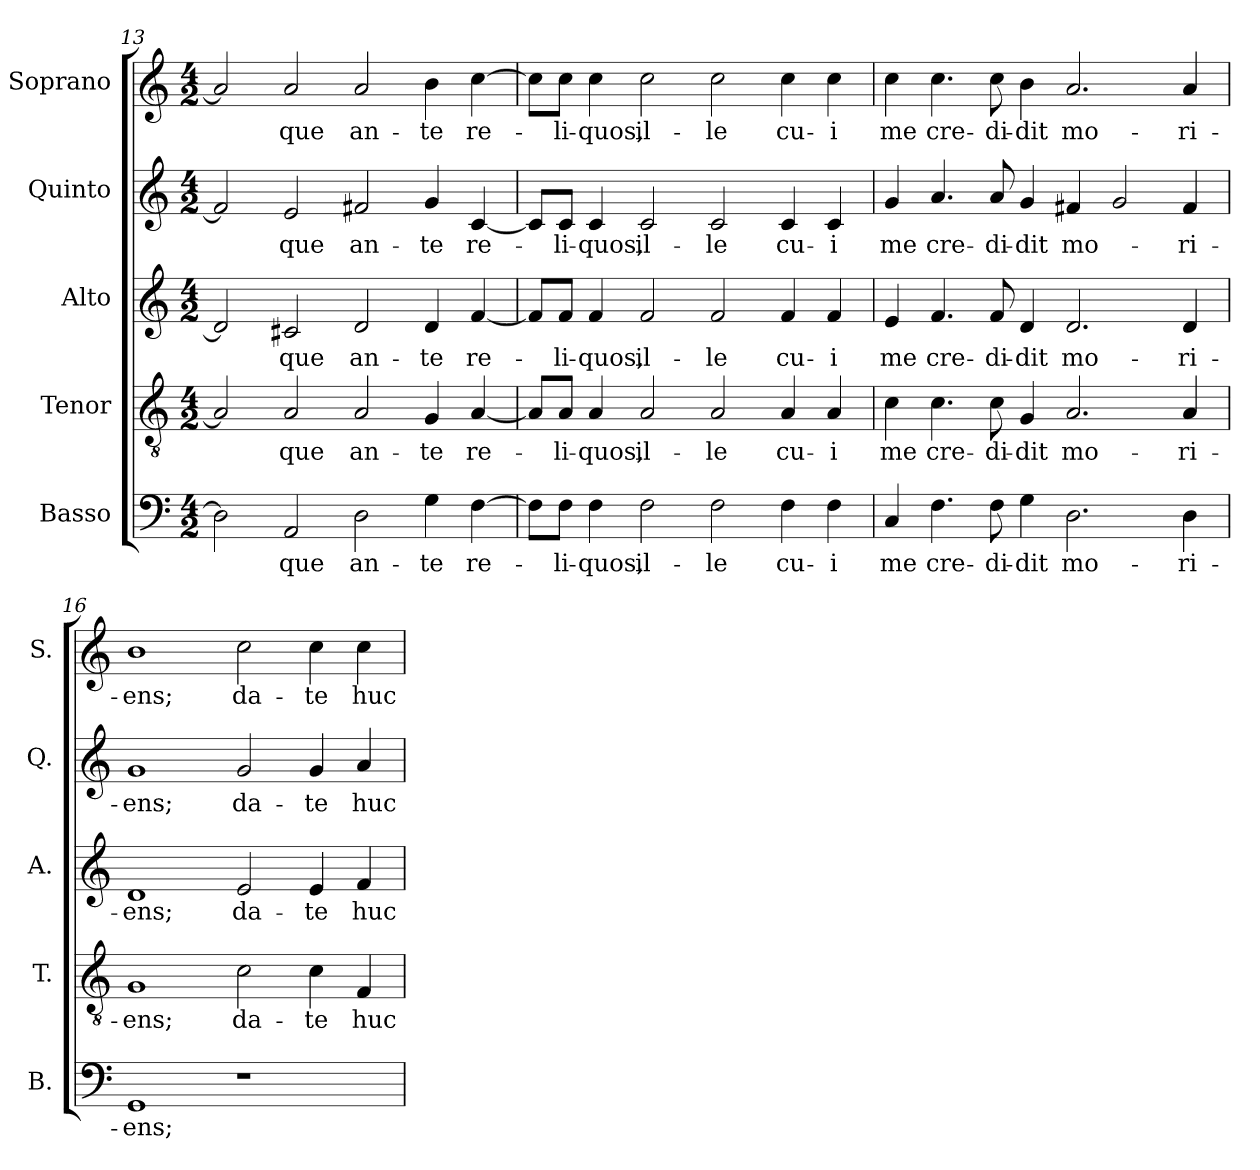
**kern	**text	**kern	**text	**kern	**text	**kern	**text	**kern	**text
*part5	*part5	*part4	*part4	*part3	*part3	*part2	*part2	*part1	*part1
*staff5	*staff5	*staff4	*staff4	*staff3	*staff3	*staff2	*staff2	*staff1	*staff1
*I"Basso	*	*I"Tenor	*	*I"Alto	*	*I"Quinto	*	*I"Soprano	*
*I'B.	*	*I'T.	*	*I'A.	*	*I'Q.	*	*I'S.	*
*clefF4	*	*clefGv2	*	*clefG2	*	*clefG2	*	*clefG2	*
*	*	*ITrd7c12	*	*	*	*	*	*	*
*k[]	*	*k[]	*	*k[]	*	*k[]	*	*k[]	*
*C:	*	*C:	*	*C:	*	*C:	*	*C:	*
*M4/2	*	*M4/2	*	*M4/2	*	*M4/2	*	*M4/2	*
=13	=13	=13	=13	=13	=13	=13	=13	=13	=13
2Di\]	.	2AAi/]	.	2di/]	.	2fi/]	.	2ai/]	.
!	!LO:LY:b:color=#000000	!	!	!	!	!	!	!	!
!	!	!	!LO:LY:b:color=#000000	!	!	!	!	!	!
!	!	!	!	!	!LO:LY:b:color=#000000	!	!	!	!
!	!	!	!	!	!	!	!LO:LY:b:color=#000000	!	!
!	!	!	!	!	!	!	!	!	!LO:LY:b:color=#000000
2AAi/	que	2AAi/	-que	2c#Xi/	-que	2ei/	-que	2ai/	-que
!	!LO:LY:b:color=#000000	!	!	!	!	!	!	!	!
!	!	!	!LO:LY:b:color=#000000	!	!	!	!	!	!
!	!	!	!	!	!LO:LY:b:color=#000000	!	!	!	!
!	!	!	!	!	!	!	!LO:LY:b:color=#000000	!	!
!	!	!	!	!	!	!	!	!	!LO:LY:b:color=#000000
2Di\	an-	2AAi/	an-	2di/	an-	2f#Xi/	an-	2ai/	an-
!	!LO:LY:b:color=#000000	!	!	!	!	!	!	!	!
!	!	!	!LO:LY:b:color=#000000	!	!	!	!	!	!
!	!	!	!	!	!LO:LY:b:color=#000000	!	!	!	!
!	!	!	!	!	!	!	!LO:LY:b:color=#000000	!	!
!	!	!	!	!	!	!	!	!	!LO:LY:b:color=#000000
4Gi\	-te	4GGi/	-te	4di/	-te	4gi/	-te	4bi\	-te
!	!LO:LY:b:color=#000000	!	!	!	!	!	!	!	!
!	!	!	!LO:LY:b:color=#000000	!	!	!	!	!	!
!	!	!	!	!	!LO:LY:b:color=#000000	!	!	!	!
!	!	!	!	!	!	!	!LO:LY:b:color=#000000	!	!
!	!	!	!	!	!	!	!	!	!LO:LY:b:color=#000000
[4Fi\	re-	[4AAi/	re-	[4fi/	re-	[4ci/	re-	[4cci\	re-
=14	=14	=14	=14	=14	=14	=14	=14	=14	=14
8Fi\L]	.	8AAi/L]	.	8fi/L]	.	8ci/L]	.	8cci\L]	.
!	!LO:LY:b:color=#000000	!	!	!	!	!	!	!	!
!	!	!	!LO:LY:b:color=#000000	!	!	!	!	!	!
!	!	!	!	!	!LO:LY:b:color=#000000	!	!	!	!
!	!	!	!	!	!	!	!LO:LY:b:color=#000000	!	!
!	!	!	!	!	!	!	!	!	!LO:LY:b:color=#000000
8Fi\J	-li-	8AAi/J	-li-	8fi/J	-li-	8ci/J	-li-	8cci\J	-li-
!	!LO:LY:b:color=#000000	!	!	!	!	!	!	!	!
!	!	!	!LO:LY:b:color=#000000	!	!	!	!	!	!
!	!	!	!	!	!LO:LY:b:color=#000000	!	!	!	!
!	!	!	!	!	!	!	!LO:LY:b:color=#000000	!	!
!	!	!	!	!	!	!	!	!	!LO:LY:b:color=#000000
4Fi\	-quos,	4AAi/	-quos,	4fi/	-quos,	4ci/	-quos,	4cci\	-quos,
!	!LO:LY:b:color=#000000	!	!	!	!	!	!	!	!
!	!	!	!LO:LY:b:color=#000000	!	!	!	!	!	!
!	!	!	!	!	!LO:LY:b:color=#000000	!	!	!	!
!	!	!	!	!	!	!	!LO:LY:b:color=#000000	!	!
!	!	!	!	!	!	!	!	!	!LO:LY:b:color=#000000
2Fi\	il-	2AAi/	il-	2fi/	il-	2ci/	il-	2cci\	il-
!	!LO:LY:b:color=#000000	!	!	!	!	!	!	!	!
!	!	!	!LO:LY:b:color=#000000	!	!	!	!	!	!
!	!	!	!	!	!LO:LY:b:color=#000000	!	!	!	!
!	!	!	!	!	!	!	!LO:LY:b:color=#000000	!	!
!	!	!	!	!	!	!	!	!	!LO:LY:b:color=#000000
2Fi\	-le	2AAi/	-le	2fi/	-le	2ci/	-le	2cci\	-le
!	!LO:LY:b:color=#000000	!	!	!	!	!	!	!	!
!	!	!	!LO:LY:b:color=#000000	!	!	!	!	!	!
!	!	!	!	!	!LO:LY:b:color=#000000	!	!	!	!
!	!	!	!	!	!	!	!LO:LY:b:color=#000000	!	!
!	!	!	!	!	!	!	!	!	!LO:LY:b:color=#000000
4Fi\	cu-	4AAi/	cu-	4fi/	cu-	4ci/	cu-	4cci\	cu-
!	!LO:LY:b:color=#000000	!	!	!	!	!	!	!	!
!	!	!	!LO:LY:b:color=#000000	!	!	!	!	!	!
!	!	!	!	!	!LO:LY:b:color=#000000	!	!	!	!
!	!	!	!	!	!	!	!LO:LY:b:color=#000000	!	!
!	!	!	!	!	!	!	!	!	!LO:LY:b:color=#000000
4Fi\	-i	4AAi/	-i	4fi/	-i	4ci/	-i	4cci\	-i
=15	=15	=15	=15	=15	=15	=15	=15	=15	=15
!	!LO:LY:b:color=#000000	!	!	!	!	!	!	!	!
!	!	!	!LO:LY:b:color=#000000	!	!	!	!	!	!
!	!	!	!	!	!LO:LY:b:color=#000000	!	!	!	!
!	!	!	!	!	!	!	!LO:LY:b:color=#000000	!	!
!	!	!	!	!	!	!	!	!	!LO:LY:b:color=#000000
4Ci/	me	4Ci\	me	4ei/	me	4gi/	me	4cci\	me
!	!LO:LY:b:color=#000000	!	!	!	!	!	!	!	!
!	!	!	!LO:LY:b:color=#000000	!	!	!	!	!	!
!	!	!	!	!	!LO:LY:b:color=#000000	!	!	!	!
!	!	!	!	!	!	!	!LO:LY:b:color=#000000	!	!
!	!	!	!	!	!	!	!	!	!LO:LY:b:color=#000000
4.Fi\	cre-	4.Ci\	cre-	4.fi/	cre-	4.ai/	cre-	4.cci\	cre-
!	!LO:LY:b:color=#000000	!	!	!	!	!	!	!	!
!	!	!	!LO:LY:b:color=#000000	!	!	!	!	!	!
!	!	!	!	!	!LO:LY:b:color=#000000	!	!	!	!
!	!	!	!	!	!	!	!LO:LY:b:color=#000000	!	!
!	!	!	!	!	!	!	!	!	!LO:LY:b:color=#000000
8Fi\	-di-	8Ci\	-di-	8fi/	-di-	8ai/	-di-	8cci\	-di-
!	!LO:LY:b:color=#000000	!	!	!	!	!	!	!	!
!	!	!	!LO:LY:b:color=#000000	!	!	!	!	!	!
!	!	!	!	!	!LO:LY:b:color=#000000	!	!	!	!
!	!	!	!	!	!	!	!LO:LY:b:color=#000000	!	!
!	!	!	!	!	!	!	!	!	!LO:LY:b:color=#000000
4Gi\	-dit	4GGi/	-dit	4di/	-dit	4gi/	-dit	4bi\	-dit
!	!LO:LY:b:color=#000000	!	!	!	!	!	!	!	!
!	!	!	!LO:LY:b:color=#000000	!	!	!	!	!	!
!	!	!	!	!	!LO:LY:b:color=#000000	!	!	!	!
!	!	!	!	!	!	!	!LO:LY:b:color=#000000	!	!
!	!	!	!	!	!	!	!	!	!LO:LY:b:color=#000000
2.Di\	mo-	2.AAi/	mo-	2.di/	mo-	4f#Xi/	mo-	2.ai/	mo-
.	.	.	.	.	.	2gi/	.	.	.
!	!LO:LY:b:color=#000000	!	!	!	!	!	!	!	!
!	!	!	!LO:LY:b:color=#000000	!	!	!	!	!	!
!	!	!	!	!	!LO:LY:b:color=#000000	!	!	!	!
!	!	!	!	!	!	!	!LO:LY:b:color=#000000	!	!
!	!	!	!	!	!	!	!	!	!LO:LY:b:color=#000000
4Di\	-ri-	4AAi/	-ri-	4di/	-ri-	4f#i/	-ri-	4ai/	-ri-
!!LO:PB:g=z
=16	=16	=16	=16	=16	=16	=16	=16	=16	=16
!	!LO:LY:b:color=#000000	!	!	!	!	!	!	!	!
!	!	!	!LO:LY:b:color=#000000	!	!	!	!	!	!
!	!	!	!	!	!LO:LY:b:color=#000000	!	!	!	!
!	!	!	!	!	!	!	!LO:LY:b:color=#000000	!	!
!	!	!	!	!	!	!	!	!	!LO:LY:b:color=#000000
1GGi	-ens;	1GGi	-ens;	1di	-ens;	1gi	-ens;	1bi	-ens;
!	!	!	!LO:LY:b:color=#000000	!	!	!	!	!	!
!	!	!	!	!	!LO:LY:b:color=#000000	!	!	!	!
!	!	!	!	!	!	!	!LO:LY:b:color=#000000	!	!
!	!	!	!	!	!	!	!	!	!LO:LY:b:color=#000000
1r	.	2Ci\	da-	2ei/	da-	2gi/	da-	2cci\	da-
!	!	!	!LO:LY:b:color=#000000	!	!	!	!	!	!
!	!	!	!	!	!LO:LY:b:color=#000000	!	!	!	!
!	!	!	!	!	!	!	!LO:LY:b:color=#000000	!	!
!	!	!	!	!	!	!	!	!	!LO:LY:b:color=#000000
.	.	4Ci\	-te	4ei/	-te	4gi/	-te	4cci\	-te
!	!	!	!LO:LY:b:color=#000000	!	!	!	!	!	!
!	!	!	!	!	!LO:LY:b:color=#000000	!	!	!	!
!	!	!	!	!	!	!	!LO:LY:b:color=#000000	!	!
!	!	!	!	!	!	!	!	!	!LO:LY:b:color=#000000
.	.	4FFi/	huc	4fi/	huc	4ai/	huc	4cci\	huc
=	=	=	=	=	=	=	=	=	=
*-	*-	*-	*-	*-	*-	*-	*-	*-	*-
